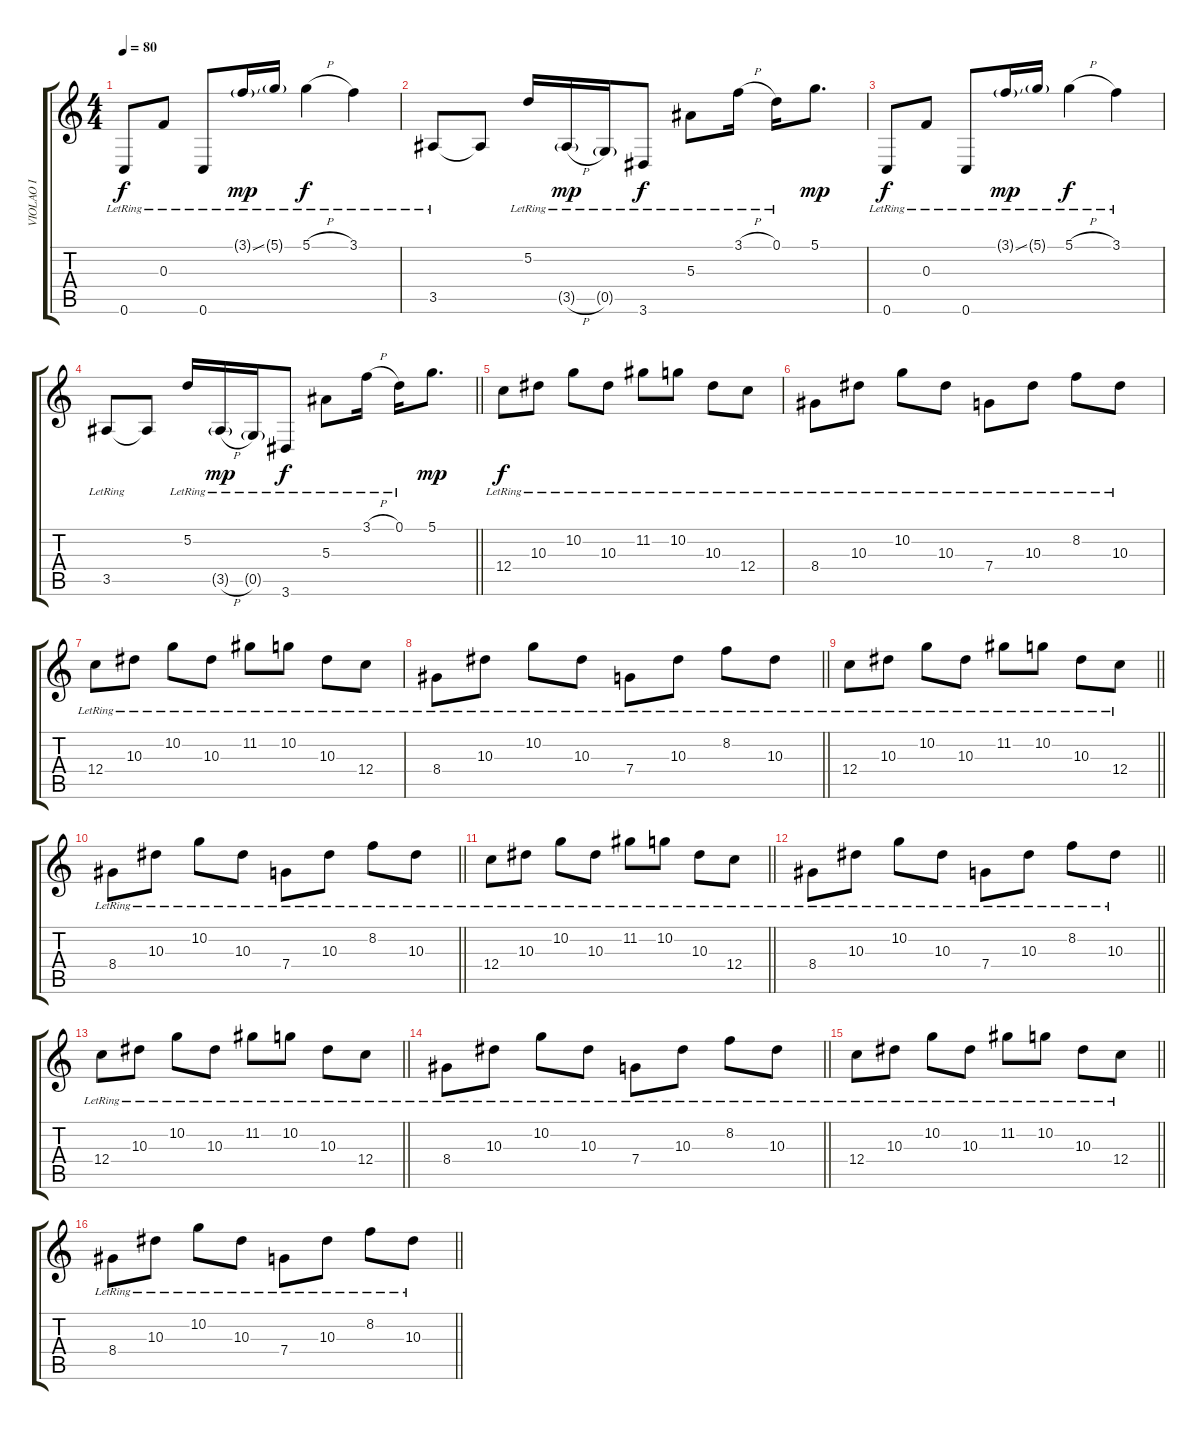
\track ("VIOLAO I" "VIOLAO I") {instrument acousticguitarsteel}
\staff {score tabs}
\tuning (D4 A3 F3 C3 G2 C2) {hide}
\ts (4 4)
\section ("" "")
\tempo 80
\clef g2
\ks c
0.6{lr}.8{dy f} 0.3{lr}.8 0.6{lr}.8 3.1{ss g lr}.16{dy mp} 5.1{g lr}.16 5.1{h lr}.4{dy f} 3.1{lr}.4 |
3.5{lr}.8 3.5{t}.8 5.2{lr}.16 3.5{h g lr}.16{dy mp} 0.5{g lr}.16 3.6{lr}.8{dy f} 5.3{lr}.8 3.1{h lr}.16 0.1{lr}.16 5.1.8{d dy mp} |
0.6{lr}.8{dy f} 0.3{lr}.8 0.6{lr}.8 3.1{ss g lr}.16{dy mp} 5.1{g lr}.16 5.1{h lr}.4{dy f} 3.1{lr}.4 |
\barLineRight lightlight
3.5{lr}.8 3.5{t}.8 5.2{lr}.16 3.5{h g lr}.16{dy mp} 0.5{g lr}.16 3.6{lr}.8{dy f} 5.3{lr}.8 3.1{h lr}.16 0.1{lr}.16 5.1.8{d dy mp} |
\section ("" "")
12.4{lr}.8{dy f} 10.3{lr}.8 10.2{lr}.8 10.3{lr}.8 11.2{lr}.8 10.2{lr}.8 10.3{lr}.8 12.4{lr}.8 |
8.4{lr}.8 10.3{lr}.8 10.2{lr}.8 10.3{lr}.8 7.4{lr}.8 10.3{lr}.8 8.2{lr}.8 10.3{lr}.8 |
12.4{lr}.8 10.3{lr}.8 10.2{lr}.8 10.3{lr}.8 11.2{lr}.8 10.2{lr}.8 10.3{lr}.8 12.4{lr}.8 |
\barLineRight lightlight
8.4{lr}.8 10.3{lr}.8 10.2{lr}.8 10.3{lr}.8 7.4{lr}.8 10.3{lr}.8 8.2{lr}.8 10.3{lr}.8 |
\section ("" "")
\barLineRight lightlight
12.4{lr}.8 10.3{lr}.8 10.2{lr}.8 10.3{lr}.8 11.2{lr}.8 10.2{lr}.8 10.3{lr}.8 12.4{lr}.8 |
\barLineRight lightlight
8.4{lr}.8 10.3{lr}.8 10.2{lr}.8 10.3{lr}.8 7.4{lr}.8 10.3{lr}.8 8.2{lr}.8 10.3{lr}.8 |
\barLineRight lightlight
12.4{lr}.8 10.3{lr}.8 10.2{lr}.8 10.3{lr}.8 11.2{lr}.8 10.2{lr}.8 10.3{lr}.8 12.4{lr}.8 |
\barLineRight lightlight
8.4{lr}.8 10.3{lr}.8 10.2{lr}.8 10.3{lr}.8 7.4{lr}.8 10.3{lr}.8 8.2{lr}.8 10.3{lr}.8 |
\barLineRight lightlight
12.4{lr}.8 10.3{lr}.8 10.2{lr}.8 10.3{lr}.8 11.2{lr}.8 10.2{lr}.8 10.3{lr}.8 12.4{lr}.8 |
\barLineRight lightlight
8.4{lr}.8 10.3{lr}.8 10.2{lr}.8 10.3{lr}.8 7.4{lr}.8 10.3{lr}.8 8.2{lr}.8 10.3{lr}.8 |
\barLineRight lightlight
12.4{lr}.8 10.3{lr}.8 10.2{lr}.8 10.3{lr}.8 11.2{lr}.8 10.2{lr}.8 10.3{lr}.8 12.4{lr}.8 |
\barLineRight lightlight
8.4{lr}.8 10.3{lr}.8 10.2{lr}.8 10.3{lr}.8 7.4{lr}.8 10.3{lr}.8 8.2{lr}.8 10.3{lr}.8
